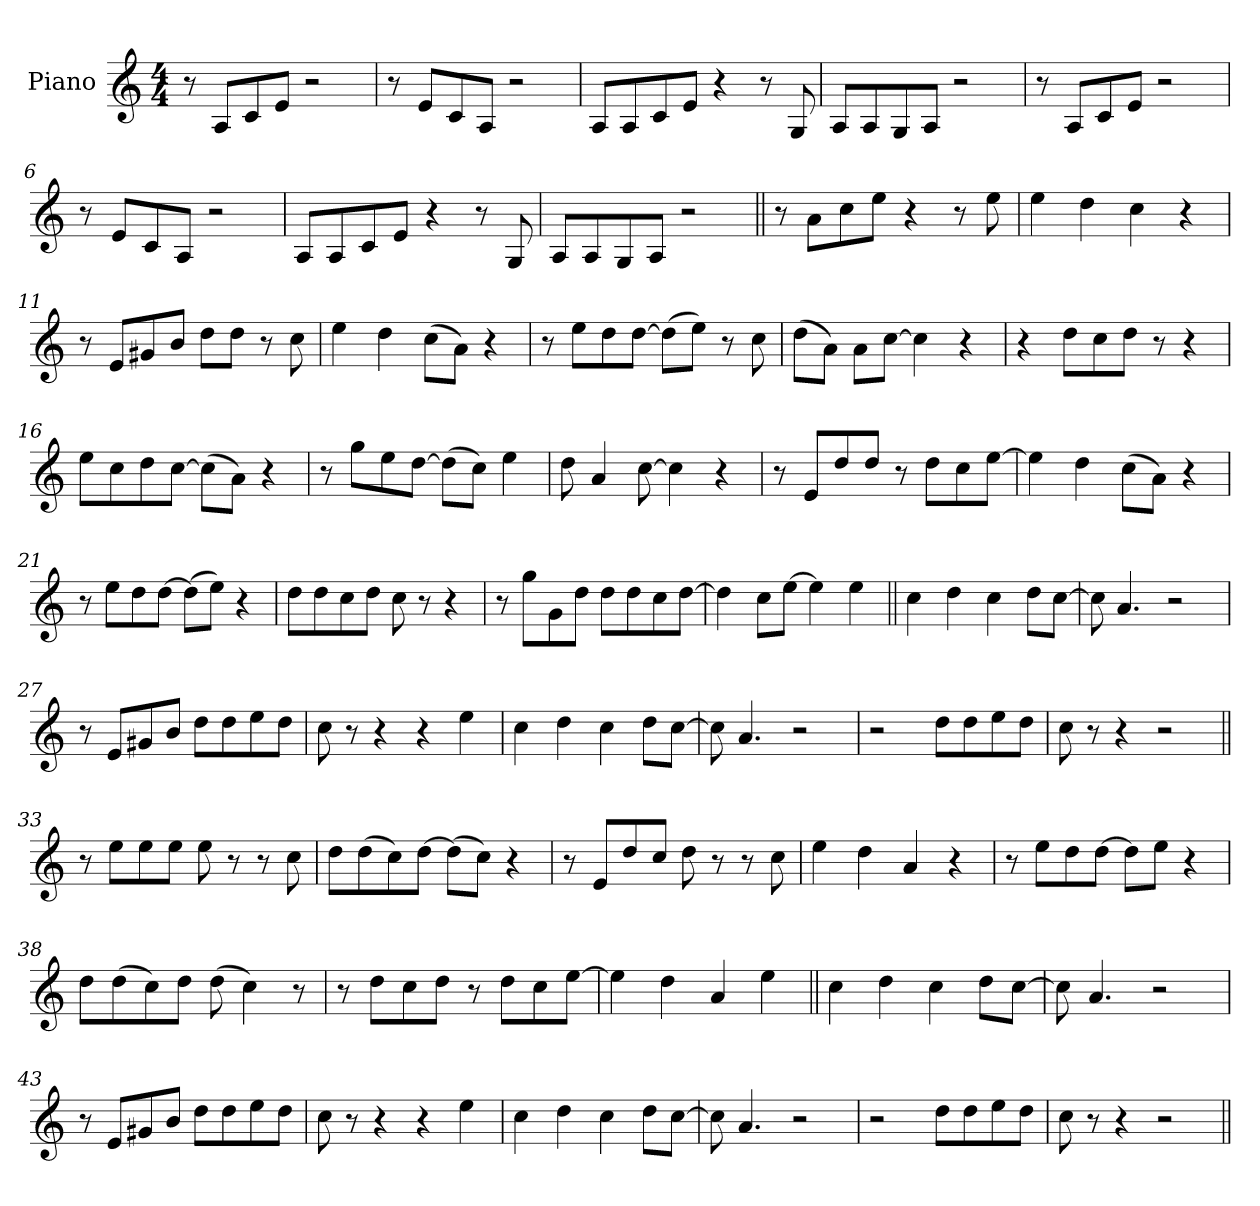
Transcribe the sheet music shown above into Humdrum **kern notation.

**kern
*part1
*staff1
*I"Piano
*I'Pno.
*clefG2
*k[]
*M4/4
=1
8r
8A!L
8c!
8e!J
2r
=2
8r
8e!L
8c!
8A!J
2r
=3
8A!L
8A!
8c!
8e!J
4r
8r
8G!
=4
8A!L
8A!
8G!
8A!J
2r
=5
8r
8A!L
8c!
8e!J
2r
=6
8r
8e!L
8c!
8A!J
2r
=7
8A!L
8A!
8c!
8e!J
4r
8r
8G!
=8
8A!L
8A!
8G!
8A!J
2r
=9||
8r
8aL
8cc
8eeJ
4r
8r
8ee
=10
4ee
4dd
4cc
4r
=11
8r
8eL
8g#X
8bJ
8ddL
8ddJ
8r
8cc
=12
4ee
4dd
(>8ccL
8aJ)
4r
=13
8r
8eeL
8dd
[8ddJ
(>8ddL]
8eeJ)
8r
8cc
=14
(>8ddL
8aJ)
8aL
[8ccJ
4cc]
4r
=15
4r
8ddL
8cc
8ddJ
8r
4r
=16
8eeL
8cc
8dd
[8ccJ
(>8ccL]
8aJ)
4r
=17
8r
8ggL
8ee
[8ddJ
(>8ddL]
8ccJ)
4ee
=18
8dd
4a
[8cc
4cc]
4r
=19
8r
8eL
8dd
8ddJ
8r
8ddL
8cc
[8eeJ
=20
4ee]
4dd
(>8ccL
8aJ)
4r
=21
8r
8eeL
8dd
[8ddJ
(>8ddL]
8eeJ)
4r
=22
8ddL
8dd
8cc
8ddJ
8cc
8r
4r
=23
8r
8ggL
8g
8ddJ
8ddL
8dd
8cc
[8ddJ
=24
4dd]
8ccL
[8eeJ
4ee]
4ee
=25||
4cc
4dd
4cc
8ddL
[8ccJ
=26
8cc]
4.a
2r
=27
8r
8eL
8g#X
8bJ
8ddL
8dd
8ee
8ddJ
=28
8cc
8r
4r
4r
4ee
=29
4cc
4dd
4cc
8ddL
[8ccJ
=30
8cc]
4.a
2r
=31
2r
8ddL
8dd
8ee
8ddJ
=32
8cc
8r
4r
2r
=33||
8r
8eeL
8ee
8eeJ
8ee
8r
8r
8cc
=34
8ddL
(>8dd
8cc)
[8ddJ
(>8ddL]
8ccJ)
4r
=35
8r
8eL
8dd
8ccJ
8dd
8r
8r
8cc
=36
4ee
4dd
4a
4r
=37
8r
8eeL
8dd
[8ddJ
8ddL]
8eeJ
4r
=38
8ddL
(>8dd
8cc)
8ddJ
(>8dd
4cc)
8r
=39
8r
8ddL
8cc
8ddJ
8r
8ddL
8cc
[8eeJ
=40
4ee]
4dd
4a
4ee
=41||
4cc
4dd
4cc
8ddL
[8ccJ
=42
8cc]
4.a
2r
=43
8r
8eL
8g#X
8bJ
8ddL
8dd
8ee
8ddJ
=44
8cc
8r
4r
4r
4ee
=45
4cc
4dd
4cc
8ddL
[8ccJ
=46
8cc]
4.a
2r
=47
2r
8ddL
8dd
8ee
8ddJ
=48
8cc
8r
4r
2r
=||
*-
